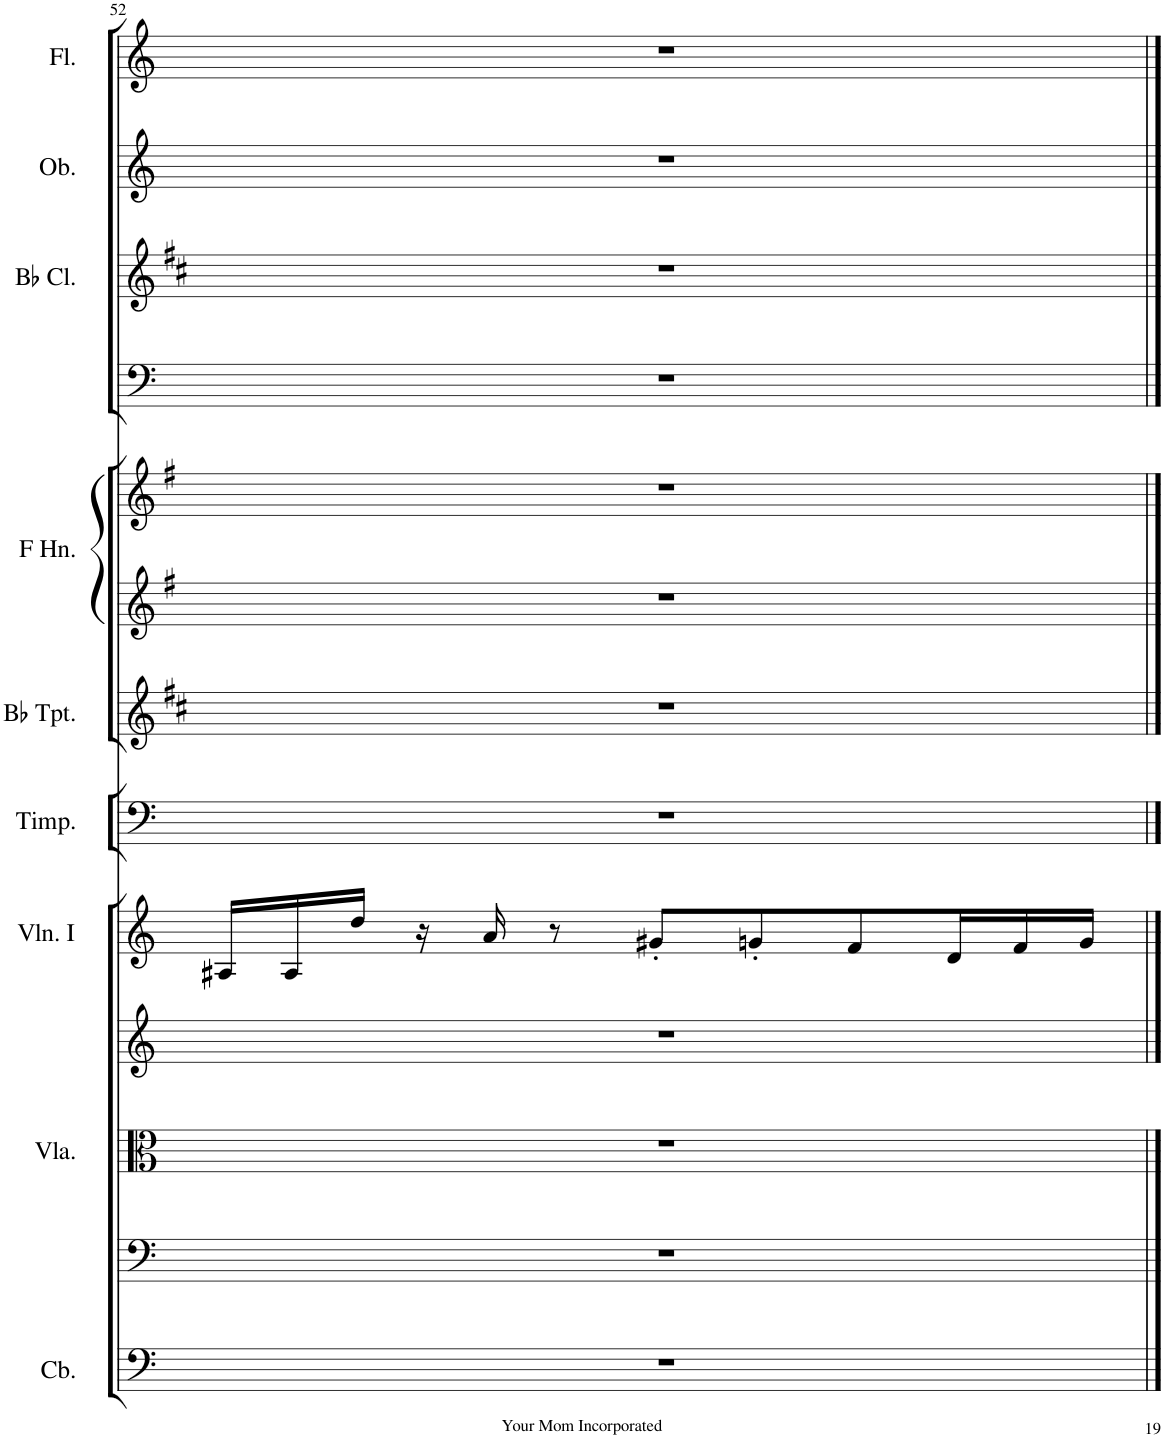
**kern	**kern	**kern	**kern	**kern	**kern	**kern	**kern	**kern	**kern	**kern	**kern	**kern
*part12	*part11	*part10	*part9	*part8	*part7	*part6	*part5	*part5	*part4	*part3	*part2	*part1
*staff13	*staff12	*staff11	*staff10	*staff9	*staff8	*staff7	*staff6	*staff5	*staff4	*staff3	*staff2	*staff1
*I"Double Bass	*I"Violoncello	*I"Violas	*I"Violin II	*I"Violins	*I"Timpani	*I"Trumpets in Bb	*I"Horns in F	*	*I"Bassoons	*I"Clarinets in Bb	*I"Oboes	*I"Flutes
*	*	*I'Vla.	*	*	*I'Timp.	*	*	*	*I'Bsn	*	*I'Ob.	*I'Fl.
!!LO:PB:g=z
*clefF4	*clefF4	*clefC3	*clefG2	*clefG2	*clefF4	*clefG2	*clefG2	*clefG2	*clefF4	*clefG2	*clefG2	*clefG2
*Trd7c12	*	*	*	*	*	*Trd1c2	*Trd4c7	*Trd4c7	*	*Trd1c2	*	*
*k[]	*k[]	*k[]	*k[]	*k[]	*k[]	*k[f#c#]	*k[f#]	*k[f#]	*k[]	*k[f#c#]	*k[]	*k[]
*M4/4	*M4/4	*M4/4	*M4/4	*M4/4	*M4/4	*M4/4	*M4/4	*M4/4	*M4/4	*M4/4	*M4/4	*M4/4
*met(c)	*met(c)	*met(c)	*met(c)	*met(c)	*met(c)	*met(c)	*met(c)	*met(c)	*met(c)	*met(c)	*met(c)	*met(c)
=52	=52	=52	=52	=52	=52	=52	=52	=52	=52	=52	=52	=52
1r	1r	1r	1r	16A#X/LL	1r	1r	1r	1r	1r	1r	1r	1r
.	.	.	.	16A#/	.	.	.	.	.	.	.	.
.	.	.	.	16dd/JJ	.	.	.	.	.	.	.	.
.	.	.	.	16r	.	.	.	.	.	.	.	.
.	.	.	.	16a/	.	.	.	.	.	.	.	.
.	.	.	.	8r	.	.	.	.	.	.	.	.
.	.	.	.	8g#X'/L	.	.	.	.	.	.	.	.
.	.	.	.	8gn'/	.	.	.	.	.	.	.	.
.	.	.	.	8f/	.	.	.	.	.	.	.	.
.	.	.	.	16d/L	.	.	.	.	.	.	.	.
.	.	.	.	16f/	.	.	.	.	.	.	.	.
.	.	.	.	16g/JJ	.	.	.	.	.	.	.	.
==	==	==	==	==	==	==	==	==	==	==	==	==
*-	*-	*-	*-	*-	*-	*-	*-	*-	*-	*-	*-	*-
